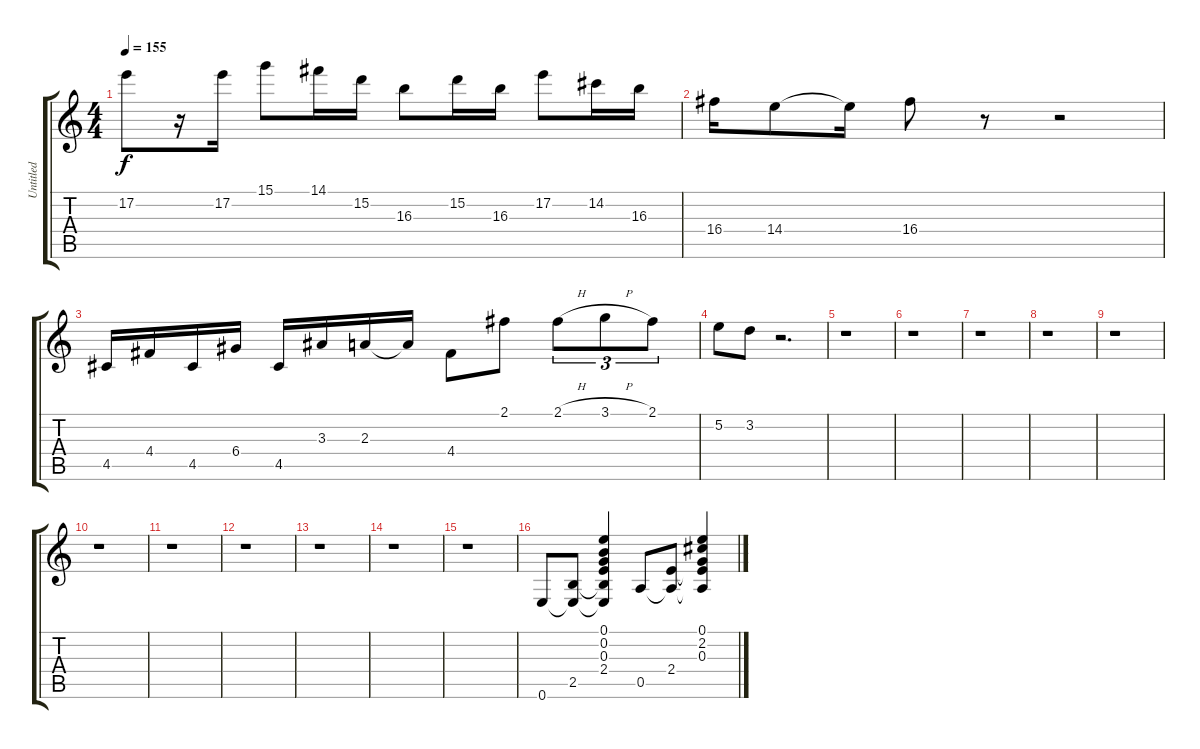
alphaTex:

\track ("Untitled" "Untitled") {instrument acousticguitarnylon}
\staff {score tabs}
\tuning (E4 B3 G3 D3 A2 E2) {hide}
\ts (4 4)
\tempo 155
\clef g2
\ks c
17.2.8{dy f} r.16 17.2.16 15.1.8 14.1.16 15.2.16 16.3.8 15.2.16 16.3.16 17.2.8 14.2.16 16.3.16 |
16.4.16 14.4.8 14.4{t}.16 16.4.8 r.8 r.2 |
4.5.16 4.4.16 4.5.16 6.4.16 4.5.16 3.3.16 2.3.16 2.3{t}.16 4.4.8 2.1.8 2.1{h}.8{tu (3 2)} 3.1{h}.8{tu (3 2)} 2.1.8{tu (3 2)} |
5.2.8 3.2.8 r.2{d} |
r.1 |
r.1 |
r.1 |
r.1 |
r.1 |
r.1 |
r.1 |
r.1 |
r.1 |
r.1 |
r.1 |
0.6.8 (2.5 0.6{t}).8 (0.1 0.2 0.3 2.4 2.5{t} 0.6{t}).4 0.5.8 (2.4 0.5{t}).8 (0.1 2.2 0.3 2.4{t} 0.5{t}).4
